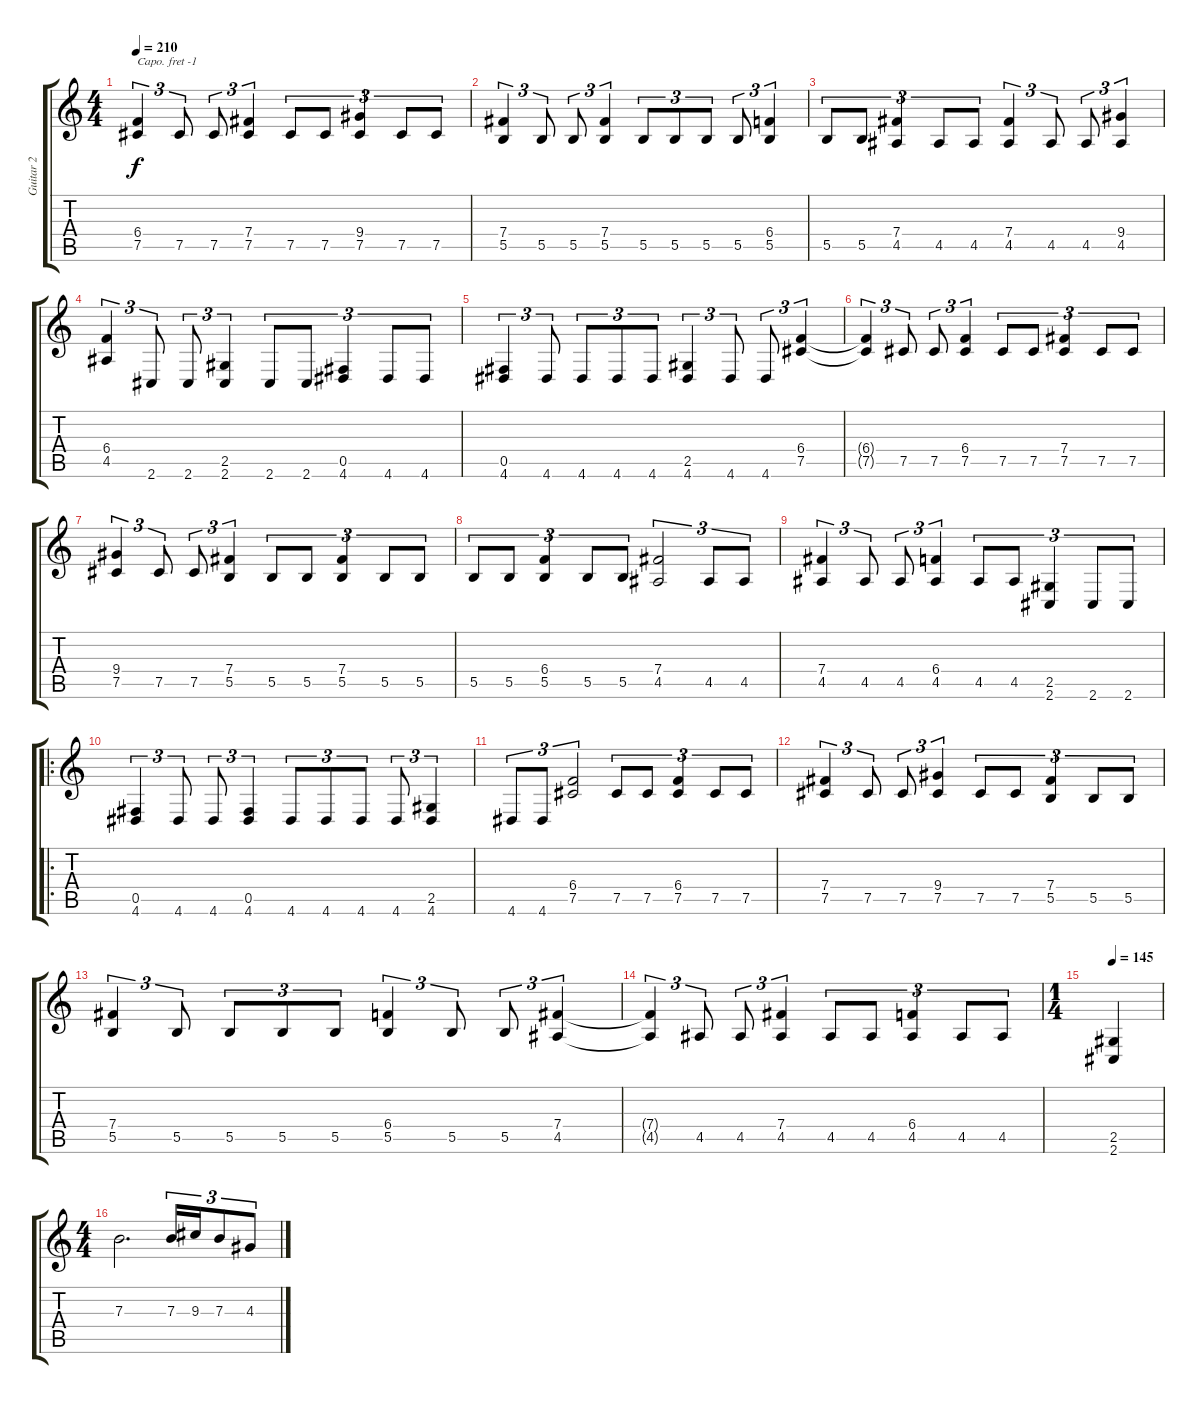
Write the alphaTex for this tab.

\track ("Guitar 2" "Guitar 2") {instrument distortionguitar}
\staff {score tabs}
\capo -1
\tuning (D4 A3 F3 C3 G2 C2) {hide}
\ts (4 4)
\tempo 210
\clef g2
\ks c
(6.4 7.5).4{tu (3 2) dy f} 7.5.8{tu (3 2)} 7.5.8{tu (3 2)} (7.4 7.5).4{tu (3 2)} 7.5.8{tu (3 2)} 7.5.8{tu (3 2)} (9.4 7.5).4{tu (3 2)} 7.5.8{tu (3 2)} 7.5.8{tu (3 2)} |
(7.4 5.5).4{tu (3 2)} 5.5.8{tu (3 2)} 5.5.8{tu (3 2)} (7.4 5.5).4{tu (3 2)} 5.5.8{tu (3 2)} 5.5.8{tu (3 2)} 5.5.8{tu (3 2)} 5.5.8{tu (3 2)} (6.4 5.5).4{tu (3 2)} |
5.5.8{tu (3 2)} 5.5.8{tu (3 2)} (7.4 4.5).4{tu (3 2)} 4.5.8{tu (3 2)} 4.5.8{tu (3 2)} (7.4 4.5).4{tu (3 2)} 4.5.8{tu (3 2)} 4.5.8{tu (3 2)} (9.4 4.5).4{tu (3 2)} |
(6.4 4.5).4{tu (3 2)} 2.6.8{tu (3 2)} 2.6.8{tu (3 2)} (2.5 2.6).4{tu (3 2)} 2.6.8{tu (3 2)} 2.6.8{tu (3 2)} (0.5 4.6).4{tu (3 2)} 4.6.8{tu (3 2)} 4.6.8{tu (3 2)} |
(0.5 4.6).4{tu (3 2)} 4.6.8{tu (3 2)} 4.6.8{tu (3 2)} 4.6.8{tu (3 2)} 4.6.8{tu (3 2)} (2.5 4.6).4{tu (3 2)} 4.6.8{tu (3 2)} 4.6.8{tu (3 2)} (6.4 7.5).4{tu (3 2)} |
(6.4{t} 7.5{t}).4{tu (3 2)} 7.5.8{tu (3 2)} 7.5.8{tu (3 2)} (6.4 7.5).4{tu (3 2)} 7.5.8{tu (3 2)} 7.5.8{tu (3 2)} (7.4 7.5).4{tu (3 2)} 7.5.8{tu (3 2)} 7.5.8{tu (3 2)} |
(9.4 7.5).4{tu (3 2)} 7.5.8{tu (3 2)} 7.5.8{tu (3 2)} (7.4 5.5).4{tu (3 2)} 5.5.8{tu (3 2)} 5.5.8{tu (3 2)} (7.4 5.5).4{tu (3 2)} 5.5.8{tu (3 2)} 5.5.8{tu (3 2)} |
5.5.8{tu (3 2)} 5.5.8{tu (3 2)} (6.4 5.5).4{tu (3 2)} 5.5.8{tu (3 2)} 5.5.8{tu (3 2)} (7.4 4.5).2{tu (3 2)} 4.5.8{tu (3 2)} 4.5.8{tu (3 2)} |
(7.4 4.5).4{tu (3 2)} 4.5.8{tu (3 2)} 4.5.8{tu (3 2)} (6.4 4.5).4{tu (3 2)} 4.5.8{tu (3 2)} 4.5.8{tu (3 2)} (2.5 2.6).4{tu (3 2)} 2.6.8{tu (3 2)} 2.6.8{tu (3 2)} |
\ro
(0.5 4.6).4{tu (3 2)} 4.6.8{tu (3 2)} 4.6.8{tu (3 2)} (0.5 4.6).4{tu (3 2)} 4.6.8{tu (3 2)} 4.6.8{tu (3 2)} 4.6.8{tu (3 2)} 4.6.8{tu (3 2)} (2.5 4.6).4{tu (3 2)} |
4.6.8{tu (3 2)} 4.6.8{tu (3 2)} (6.4 7.5).2{tu (3 2)} 7.5.8{tu (3 2)} 7.5.8{tu (3 2)} (6.4 7.5).4{tu (3 2)} 7.5.8{tu (3 2)} 7.5.8{tu (3 2)} |
(7.4 7.5).4{tu (3 2)} 7.5.8{tu (3 2)} 7.5.8{tu (3 2)} (9.4 7.5).4{tu (3 2)} 7.5.8{tu (3 2)} 7.5.8{tu (3 2)} (7.4 5.5).4{tu (3 2)} 5.5.8{tu (3 2)} 5.5.8{tu (3 2)} |
(7.4 5.5).4{tu (3 2)} 5.5.8{tu (3 2)} 5.5.8{tu (3 2)} 5.5.8{tu (3 2)} 5.5.8{tu (3 2)} (6.4 5.5).4{tu (3 2)} 5.5.8{tu (3 2)} 5.5.8{tu (3 2)} (7.4 4.5).4{tu (3 2)} |
(7.4{t} 4.5{t}).4{tu (3 2)} 4.5.8{tu (3 2)} 4.5.8{tu (3 2)} (7.4 4.5).4{tu (3 2)} 4.5.8{tu (3 2)} 4.5.8{tu (3 2)} (6.4 4.5).4{tu (3 2)} 4.5.8{tu (3 2)} 4.5.8{tu (3 2)} |
\ts (1 4)
\tempo 145
(2.5 2.6).4 |
\ts (4 4)
7.3.2{d} 7.3.16{tu (3 2)} 9.3.16{tu (3 2)} 7.3.8{tu (3 2)} 4.3.8{tu (3 2)}
